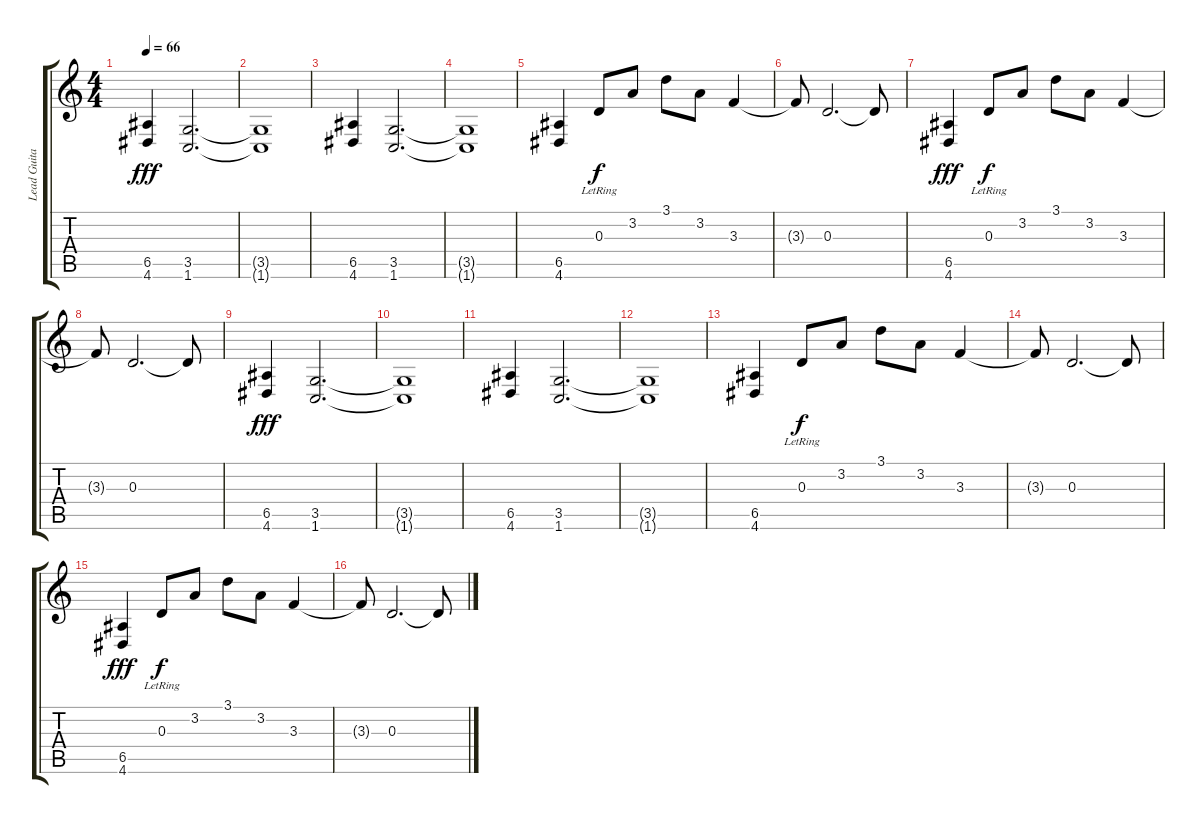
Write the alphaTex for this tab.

\track ("Lead Guitar" "Lead Guita") {instrument distortionguitar}
\staff {score tabs}
\tuning (B3 Gb3 D3 A2 E2 B1) {hide}
\ts (4 4)
\tempo 66
\clef g2
\ks c
(6.5 4.6).4{dy fff instrument distortionguitar} (3.5 1.6).2{d} |
(3.5{t} 1.6{t}).1 |
(6.5 4.6).4 (3.5 1.6).2{d} |
(3.5{t} 1.6{t}).1 |
(6.5 4.6).4 0.3{lr}.8{dy f} 3.2.8 3.1.8 3.2.8 3.3.4 |
3.3{t}.8 0.3.2{d} 0.3{t}.8 |
(6.5 4.6).4{dy fff} 0.3{lr}.8{dy f} 3.2.8 3.1.8 3.2.8 3.3.4 |
3.3{t}.8 0.3.2{d} 0.3{t}.8 |
(6.5 4.6).4{dy fff} (3.5 1.6).2{d} |
(3.5{t} 1.6{t}).1 |
(6.5 4.6).4 (3.5 1.6).2{d} |
(3.5{t} 1.6{t}).1 |
(6.5 4.6).4 0.3{lr}.8{dy f} 3.2.8 3.1.8 3.2.8 3.3.4 |
3.3{t}.8 0.3.2{d} 0.3{t}.8 |
(6.5 4.6).4{dy fff} 0.3{lr}.8{dy f} 3.2.8 3.1.8 3.2.8 3.3.4 |
3.3{t}.8 0.3.2{d} 0.3{t}.8
